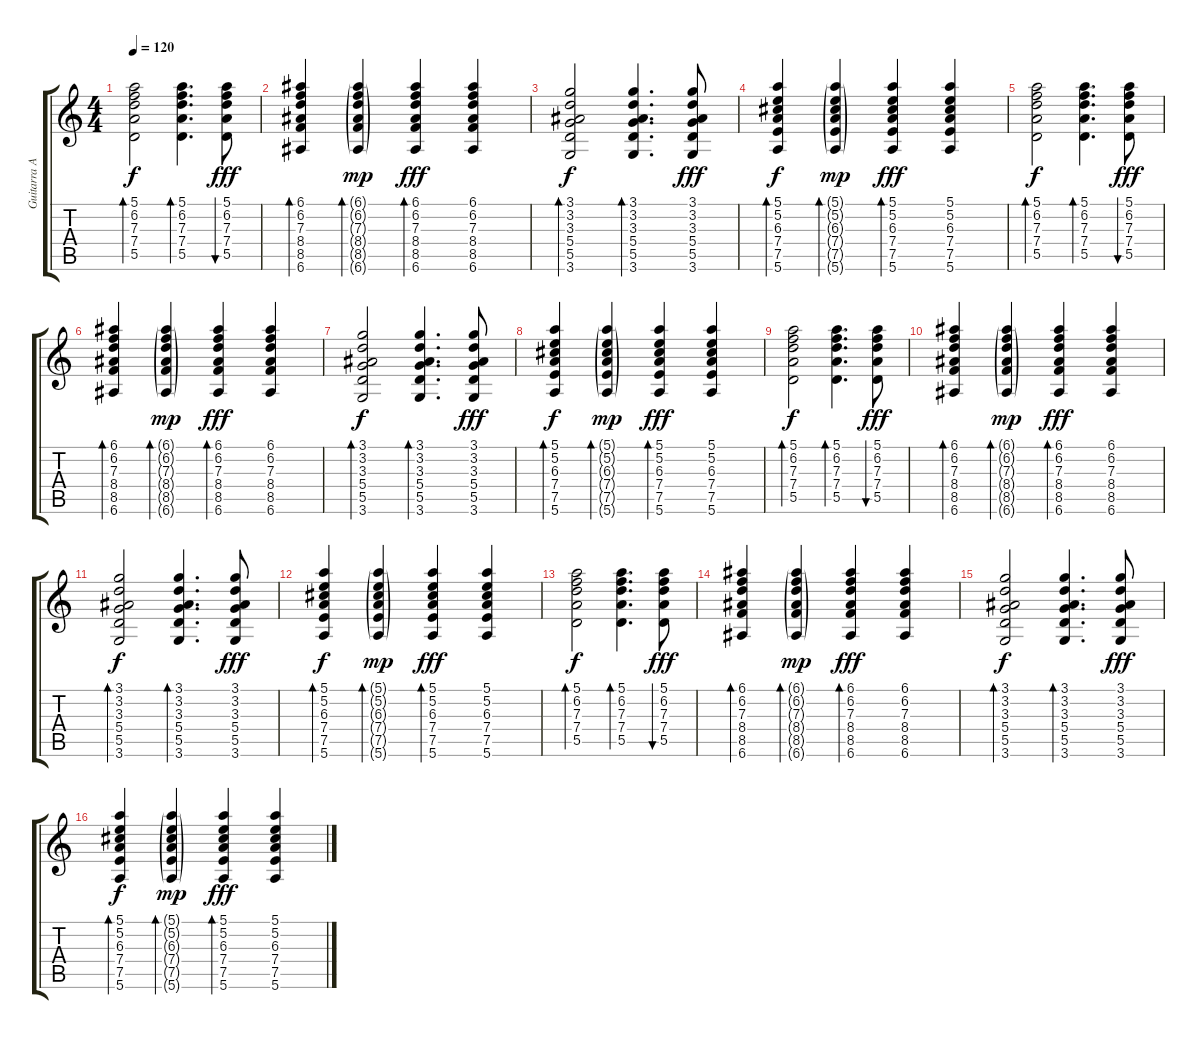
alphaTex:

\track ("Guitarra Acustica" "Guitarra A") {instrument acousticguitarsteel}
\staff {score tabs}
\tuning (E4 B3 G3 D3 A2 E2) {hide}
\ts (4 4)
\tempo 120
\clef g2
\ks c
(5.1 6.2 7.3 7.4 5.5).2{bd 60 dy f} (5.1 6.2 7.3 7.4 5.5).4{d bd 60} (5.1 6.2 7.3 7.4 5.5).8{bu 60 dy fff} |
(6.1 6.2 7.3 8.4 8.5 6.6).4{bd 60} (6.1{g} 6.2{g} 7.3{g} 8.4{g} 8.5{g} 6.6{g}).4{bd 60 dy mp} (6.1 6.2 7.3 8.4 8.5 6.6).4{bd 60 dy fff} (6.1 6.2 7.3 8.4 8.5 6.6).4 |
(3.1 3.2 3.3 5.4 5.5 3.6).2{bd 60 dy f} (3.1 3.2 3.3 5.4 5.5 3.6).4{d bd 60} (3.1 3.2 3.3 5.4 5.5 3.6).8{dy fff} |
(5.1 5.2 6.3 7.4 7.5 5.6).4{bd 60 dy f} (5.1{g} 5.2{g} 6.3{g} 7.4{g} 7.5{g} 5.6{g}).4{bd 60 dy mp} (5.1 5.2 6.3 7.4 7.5 5.6).4{bd 60 dy fff} (5.1 5.2 6.3 7.4 7.5 5.6).4 |
(5.1 6.2 7.3 7.4 5.5).2{bd 60 dy f} (5.1 6.2 7.3 7.4 5.5).4{d bd 60} (5.1 6.2 7.3 7.4 5.5).8{bu 60 dy fff} |
(6.1 6.2 7.3 8.4 8.5 6.6).4{bd 60} (6.1{g} 6.2{g} 7.3{g} 8.4{g} 8.5{g} 6.6{g}).4{bd 60 dy mp} (6.1 6.2 7.3 8.4 8.5 6.6).4{bd 60 dy fff} (6.1 6.2 7.3 8.4 8.5 6.6).4 |
(3.1 3.2 3.3 5.4 5.5 3.6).2{bd 60 dy f} (3.1 3.2 3.3 5.4 5.5 3.6).4{d bd 60} (3.1 3.2 3.3 5.4 5.5 3.6).8{dy fff} |
(5.1 5.2 6.3 7.4 7.5 5.6).4{bd 60 dy f} (5.1{g} 5.2{g} 6.3{g} 7.4{g} 7.5{g} 5.6{g}).4{bd 60 dy mp} (5.1 5.2 6.3 7.4 7.5 5.6).4{bd 60 dy fff} (5.1 5.2 6.3 7.4 7.5 5.6).4 |
(5.1 6.2 7.3 7.4 5.5).2{bd 60 dy f} (5.1 6.2 7.3 7.4 5.5).4{d bd 60} (5.1 6.2 7.3 7.4 5.5).8{bu 60 dy fff} |
(6.1 6.2 7.3 8.4 8.5 6.6).4{bd 60} (6.1{g} 6.2{g} 7.3{g} 8.4{g} 8.5{g} 6.6{g}).4{bd 60 dy mp} (6.1 6.2 7.3 8.4 8.5 6.6).4{bd 60 dy fff} (6.1 6.2 7.3 8.4 8.5 6.6).4 |
(3.1 3.2 3.3 5.4 5.5 3.6).2{bd 60 dy f} (3.1 3.2 3.3 5.4 5.5 3.6).4{d bd 60} (3.1 3.2 3.3 5.4 5.5 3.6).8{dy fff} |
(5.1 5.2 6.3 7.4 7.5 5.6).4{bd 60 dy f} (5.1{g} 5.2{g} 6.3{g} 7.4{g} 7.5{g} 5.6{g}).4{bd 60 dy mp} (5.1 5.2 6.3 7.4 7.5 5.6).4{bd 60 dy fff} (5.1 5.2 6.3 7.4 7.5 5.6).4 |
(5.1 6.2 7.3 7.4 5.5).2{bd 60 dy f volume 10} (5.1 6.2 7.3 7.4 5.5).4{d bd 60} (5.1 6.2 7.3 7.4 5.5).8{bu 60 dy fff} |
(6.1 6.2 7.3 8.4 8.5 6.6).4{bd 60} (6.1{g} 6.2{g} 7.3{g} 8.4{g} 8.5{g} 6.6{g}).4{bd 60 dy mp} (6.1 6.2 7.3 8.4 8.5 6.6).4{bd 60 dy fff} (6.1 6.2 7.3 8.4 8.5 6.6).4 |
(3.1 3.2 3.3 5.4 5.5 3.6).2{bd 60 dy f} (3.1 3.2 3.3 5.4 5.5 3.6).4{d bd 60} (3.1 3.2 3.3 5.4 5.5 3.6).8{dy fff} |
(5.1 5.2 6.3 7.4 7.5 5.6).4{bd 60 dy f} (5.1{g} 5.2{g} 6.3{g} 7.4{g} 7.5{g} 5.6{g}).4{bd 60 dy mp} (5.1 5.2 6.3 7.4 7.5 5.6).4{bd 60 dy fff} (5.1 5.2 6.3 7.4 7.5 5.6).4
